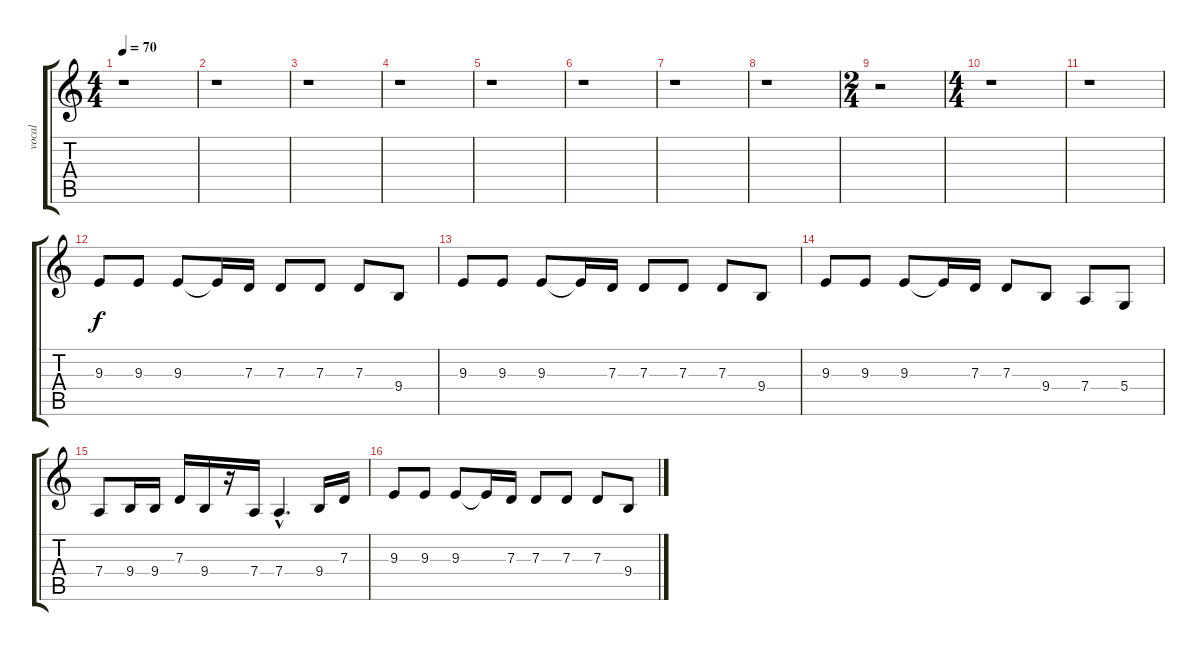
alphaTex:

\track ("vocal" "vocal") {instrument lead6voice}
\staff {score tabs}
\tuning (E4 B3 G3 D3 A2 E2) {hide}
\ts (4 4)
\tempo 70
\clef g2
\ks c
r.1{dy f instrument lead6voice} |
r.1 |
r.1 |
r.1 |
r.1 |
r.1 |
r.1 |
r.1 |
\ts (2 4)
r.2 |
\ts (4 4)
r.1 |
r.1 |
9.3.8 9.3.8 9.3.8 9.3{t}.16 7.3.16 7.3.8 7.3.8 7.3.8 9.4.8 |
9.3.8 9.3.8 9.3.8 9.3{t}.16 7.3.16 7.3.8 7.3.8 7.3.8 9.4.8 |
9.3.8 9.3.8 9.3.8 9.3{t}.16 7.3.16 7.3.8 9.4.8 7.4.8 5.4.8 |
7.4.8 9.4.16 9.4.16 7.3.16 9.4.16 r.16 7.4.16 7.4{hac}.4{d} 9.4.16 7.3.16 |
9.3.8 9.3.8 9.3.8 9.3{t}.16 7.3.16 7.3.8 7.3.8 7.3.8 9.4.8
